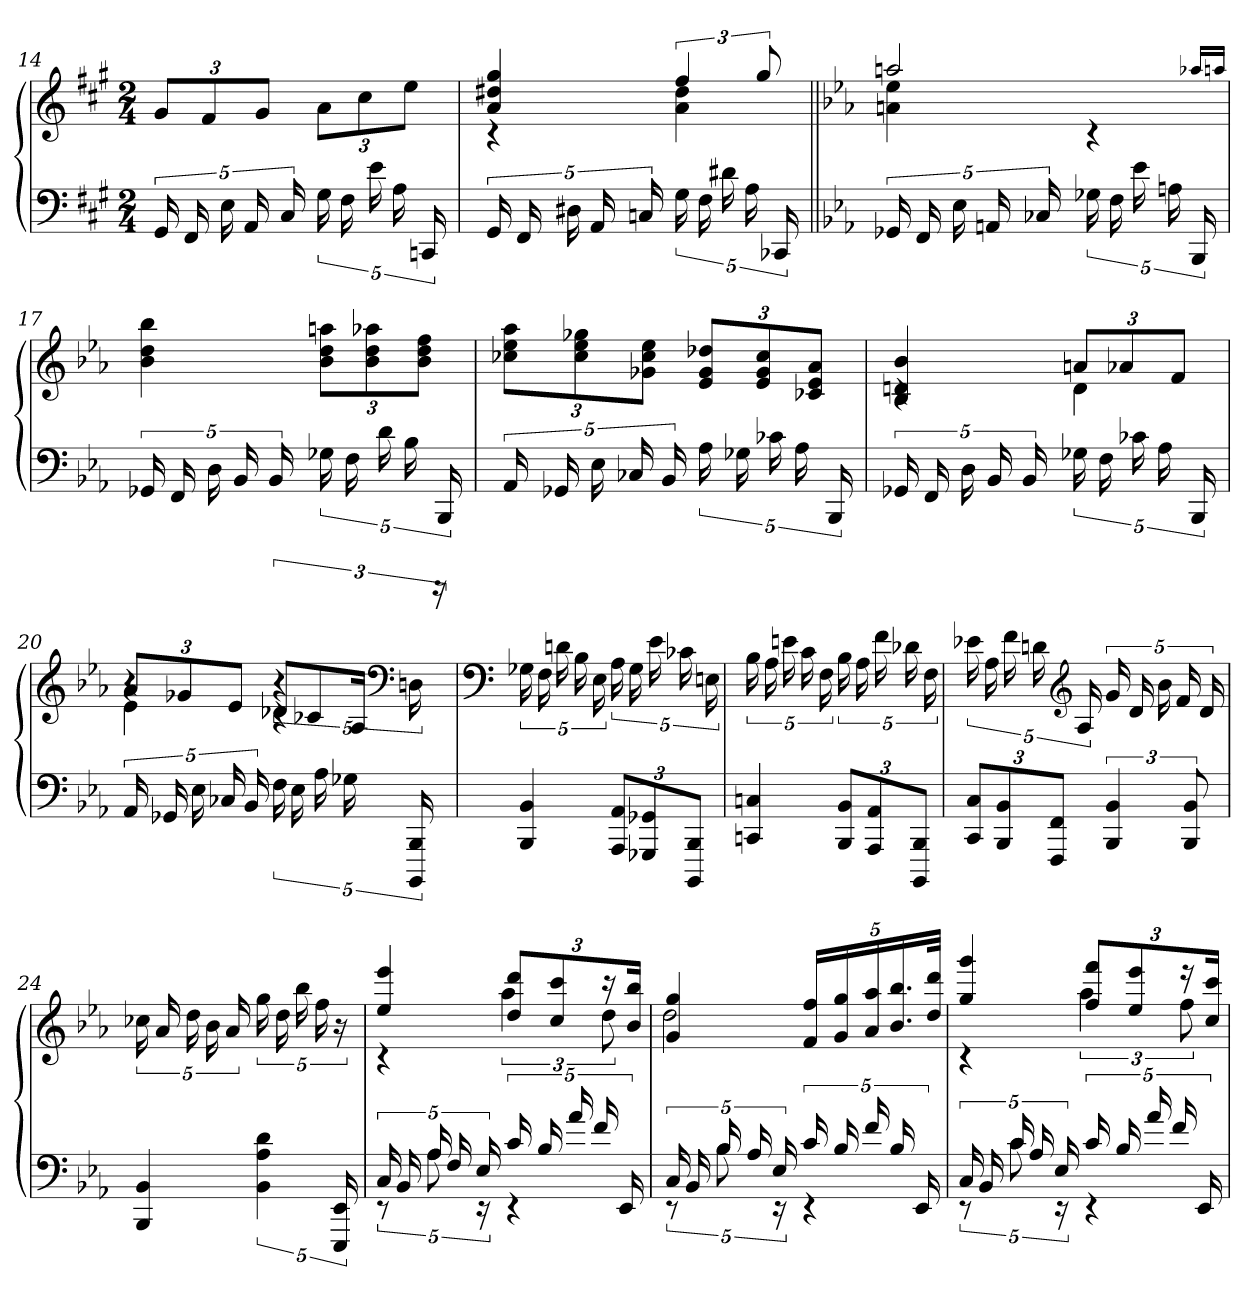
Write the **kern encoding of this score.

**kern	**kern
*part1	*part1
*staff2	*staff1
*clefF4	*clefG2
*k[f#c#g#]	*k[f#c#g#]
*M2/4	*M2/4
=14	=14
20GG#	12g#L
20FF#	.
.	12f#
20E	.
20AA	.
.	12g#J
20C#	.
20G#	12aL
20F#	.
.	12cc#
20e	.
20A	.
.	12eeJ
20CCn	.
=15	=15
*	*^
20GG#	4a 4dd#X 4gg#	4rc
20FF#	.	.
20D#X	.	.
20AA	.	.
20Cn	.	.
20G#	6ff#	4a 4dd#
20F#	.	.
20d#X	.	.
20A	.	.
.	12gg#	.
20CC-X	.	.
=16||	=16||	=16||
*k[b-e-a-]	*k[b-e-a-]	*
20GG-X	2aan	4an 4ee-
20FF	.	.
20E-	.	.
20AAn	.	.
20C-X	.	.
20G-X	.	4rc
20F	.	.
20e-	.	.
20An	.	.
20BBB-	.	.
*	*v	*v
.	16qqaa-X/LL
.	16qqaan/JJ
=17	=17
20GG-X	4b- 4dd 4bb-
20FF	.
20D	.
20BB-	.
20BB-	.
20G-X	12b- 12dd 12aanL
20F	.
.	12b- 12dd 12aa-X
20d	.
20B-	.
.	12b- 12dd 12ffJ
20BBB-	.
=18	=18
20AA-	12cc-X 12ee- 12aa-L
20GG-X	.
.	12cc- 12ee- 12gg-X
20E-	.
20C-X	.
.	12g-X 12cc- 12ee-J
20BB-	.
20A-	12e- 12g- 12dd-XL
20G-X	.
.	12e- 12g- 12cc-
20c-X	.
20A-	.
.	12c-X 12e- 12a-J
20BBB-	.
=19	=19
*	*^
20GG-X	4B- 4dn 4b-	4rc
20FF	.	.
20D	.	.
20BB-	.	.
20BB-	.	.
20G-X	12anL	4d
20F	.	.
.	12a-X	.
20c-X	.	.
20A-	.	.
.	12fJ	.
20BBB-	.	.
=20	=20	=20
*	*	*^
20AA-	12a-L	4e-	4r
20GG-X	.	.	.
.	12g-X	.	.
20E-	.	.	.
20C-X	.	.	.
.	12e-J	.	.
20BB-	.	.	.
20F	12d-XL	4rc	5r
20E-	.	.	.
.	12c-X	.	.
20A-	.	.	.
20G-X	.	.	.
.	24A-Jk	.	.
*	*clefF4	*	*
20BBBB- 20BBB-	.	.	20Dn\
.	24raa	.	.
*	*v	*v	*v
=21	=21
*	*clefF4
4BBB- 4BB-	20G-X
.	20F
.	20dn
.	20B-
.	20E-
12AAA- 12AA-L	20A-
.	20G-
12GGG-X 12GG-X	.
.	20e-
.	20c-X
12BBBB- 12BBB-J	.
.	20En
=22	=22
4CCn 4Cn	20B-
.	20A-
.	20en
.	20c
.	20F
12BBB- 12BB-L	20B-
.	20A-
12AAA- 12AA-	.
.	20f
.	20d-X
12BBBB- 12BBB-J	.
.	20F
=23	=23
12CC 12CL	20e-X
.	20A-
12BBB- 12BB-	.
.	20f
.	20dn
12FFF 12FFJ	.
*	*clefG2
.	20A-
6BBB- 6BB-	20g
.	20d
.	20b-
.	20f
12BBB- 12BB-	.
.	20d
=24	=24
4BBB- 4BB-	20cc-X
.	20a-
.	20dd
.	20b-
.	20a-
5BB- 5A- 5d	20gg
.	20dd
.	20bb-
.	20ff
20EEE- 20EE-	20r
=25	=25
*^	*^
20C	10rEE	4ee- 4eee-	4rc
20BB-	.	.	.
20A-	10A-	.	.
20F	.	.	.
20E-	20rEE	.	.
20c	4rEE	12dd 12dddL	6aa-
20B-	.	.	.
.	.	12cc 12ccc	.
20a-	.	.	.
20f	.	.	.
.	.	24r	12dd
20EE-	.	.	.
.	.	24b- 24bb-Jk	.
=26	=26	=26	=26
20C	10rEE	4g 4gg	2dd
20BB-	.	.	.
20B-	10B-	.	.
20A-	.	.	.
20E-	20rEE	.	.
20c	4rEE	20f 20ffLL	.
20B-	.	20g 20gg	.
20f	.	20a- 20aa-	.
20B-	.	20.b- 20.bb-	.
20EE-	.	.	.
.	.	40dd 40dddJJk	.
=27	=27	=27	=27
20C	10rEE	4gg 4ggg	4rc
20BB-	.	.	.
20c	10c	.	.
20A-	.	.	.
20E-	20rEE	.	.
20c	4rEE	12ff 12fffL	6aa-
20B-	.	.	.
.	.	12ee- 12eee-	.
20a-	.	.	.
20f	.	.	.
.	.	24r	12ff
20EE-	.	.	.
.	.	24cc 24cccJk	.
*v	*v	*	*
*	*v	*v
=	=
*-	*-
